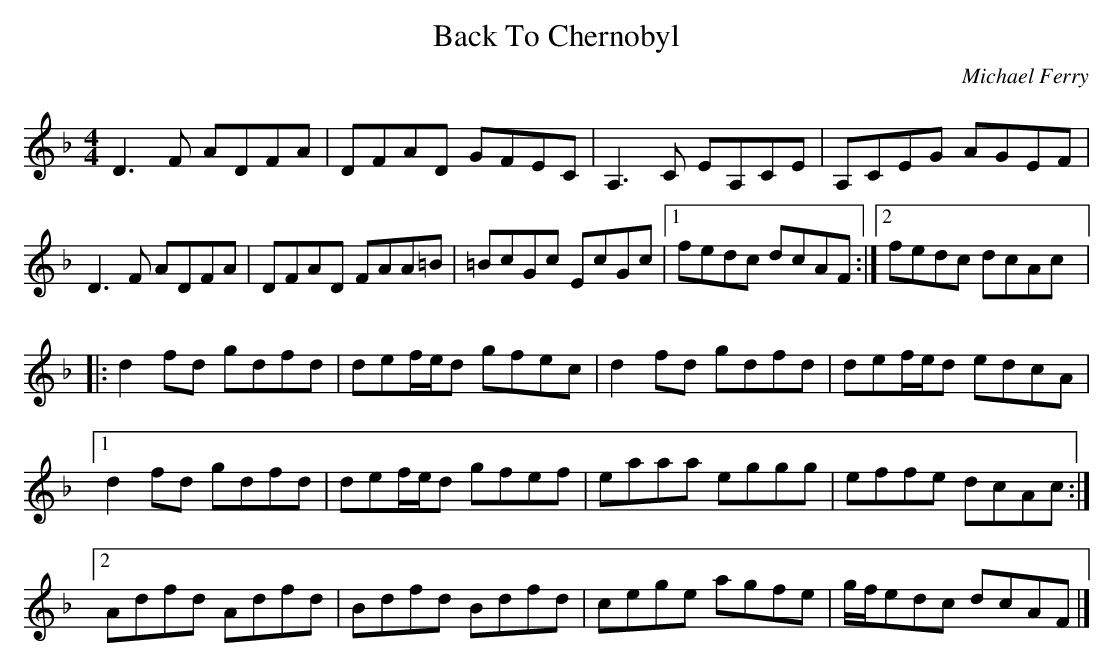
X:1
T:Back To Chernobyl
C:Michael Ferry
M:4/4
L:1/8
K:Dmin
D3F ADFA | DFAD GFEC | A,3C EA,CE | A,CEG AGEF |
D3F ADFA | DFAD FAA=B | =BcGc EcGc |1 fedc dcAF :|2 fedc dcAc |:
d2fd gdfd | def/e/d gfec | d2fd gdfd | def/e/d edcA |1
d2fd gdfd | def/e/d gfef | eaaa eggg | effe dcAc :|2
Adfd Adfd | Bdfd Bdfd | cege agfe | g/f/edc dcAF |]
